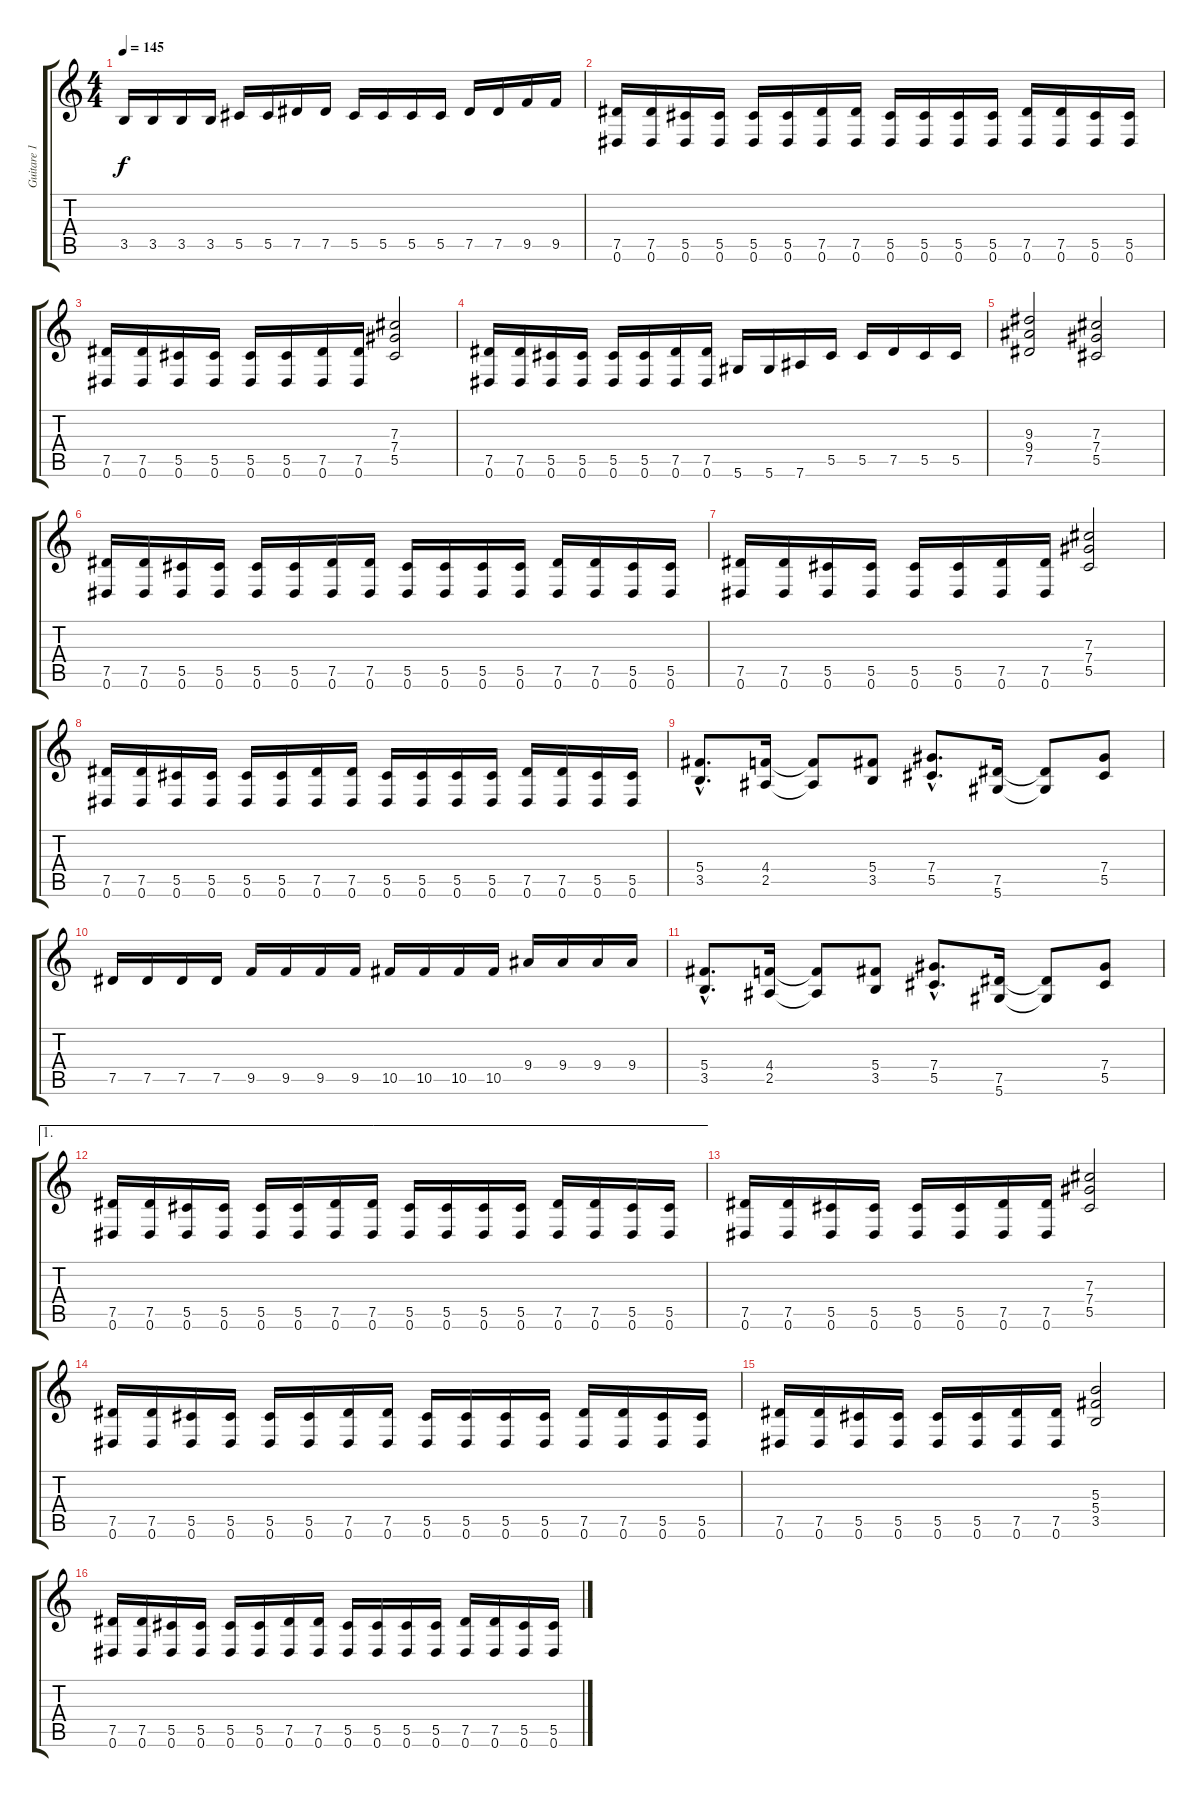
\track ("Guitare 1" "Guitare 1") {instrument distortionguitar}
\staff {score tabs}
\tuning (Eb4 Bb3 Gb3 Db3 Ab2 Eb2) {hide}
\ts (4 4)
\tempo 145
\clef g2
\ks c
3.5.16{dy f} 3.5.16 3.5.16 3.5.16 5.5.16 5.5.16 7.5.16 7.5.16 5.5.16 5.5.16 5.5.16 5.5.16 7.5.16 7.5.16 9.5.16 9.5.16 |
(7.5 0.6).16 (7.5 0.6).16 (5.5 0.6).16 (5.5 0.6).16 (5.5 0.6).16 (5.5 0.6).16 (7.5 0.6).16 (7.5 0.6).16 (5.5 0.6).16 (5.5 0.6).16 (5.5 0.6).16 (5.5 0.6).16 (7.5 0.6).16 (7.5 0.6).16 (5.5 0.6).16 (5.5 0.6).16 |
(7.5 0.6).16 (7.5 0.6).16 (5.5 0.6).16 (5.5 0.6).16 (5.5 0.6).16 (5.5 0.6).16 (7.5 0.6).16 (7.5 0.6).16 (7.3 7.4 5.5).2 |
(7.5 0.6).16 (7.5 0.6).16 (5.5 0.6).16 (5.5 0.6).16 (5.5 0.6).16 (5.5 0.6).16 (7.5 0.6).16 (7.5 0.6).16 5.6.16 5.6.16 7.6.16 5.5.16 5.5.16 7.5.16 5.5.16 5.5.16 |
(9.3 9.4 7.5).2 (7.3 7.4 5.5).2 |
(7.5 0.6).16 (7.5 0.6).16 (5.5 0.6).16 (5.5 0.6).16 (5.5 0.6).16 (5.5 0.6).16 (7.5 0.6).16 (7.5 0.6).16 (5.5 0.6).16 (5.5 0.6).16 (5.5 0.6).16 (5.5 0.6).16 (7.5 0.6).16 (7.5 0.6).16 (5.5 0.6).16 (5.5 0.6).16 |
(7.5 0.6).16 (7.5 0.6).16 (5.5 0.6).16 (5.5 0.6).16 (5.5 0.6).16 (5.5 0.6).16 (7.5 0.6).16 (7.5 0.6).16 (7.3 7.4 5.5).2 |
(7.5 0.6).16 (7.5 0.6).16 (5.5 0.6).16 (5.5 0.6).16 (5.5 0.6).16 (5.5 0.6).16 (7.5 0.6).16 (7.5 0.6).16 (5.5 0.6).16 (5.5 0.6).16 (5.5 0.6).16 (5.5 0.6).16 (7.5 0.6).16 (7.5 0.6).16 (5.5 0.6).16 (5.5 0.6).16 |
(5.4{hac} 3.5{hac}).8{d} (4.4 2.5).16 (4.4{t} 2.5{t}).8 (5.4 3.5).8 (7.4{hac} 5.5{hac}).8{d} (7.5 5.6).16 (7.5{t} 5.6{t}).8 (7.4 5.5).8 |
7.5.16 7.5.16 7.5.16 7.5.16 9.5.16 9.5.16 9.5.16 9.5.16 10.5.16 10.5.16 10.5.16 10.5.16 9.4.16 9.4.16 9.4.16 9.4.16 |
(5.4{hac} 3.5{hac}).8{d} (4.4 2.5).16 (4.4{t} 2.5{t}).8 (5.4 3.5).8 (7.4{hac} 5.5{hac}).8{d} (7.5 5.6).16 (7.5{t} 5.6{t}).8 (7.4 5.5).8 |
\ae 1
(7.5 0.6).16 (7.5 0.6).16 (5.5 0.6).16 (5.5 0.6).16 (5.5 0.6).16 (5.5 0.6).16 (7.5 0.6).16 (7.5 0.6).16 (5.5 0.6).16 (5.5 0.6).16 (5.5 0.6).16 (5.5 0.6).16 (7.5 0.6).16 (7.5 0.6).16 (5.5 0.6).16 (5.5 0.6).16 |
(7.5 0.6).16 (7.5 0.6).16 (5.5 0.6).16 (5.5 0.6).16 (5.5 0.6).16 (5.5 0.6).16 (7.5 0.6).16 (7.5 0.6).16 (7.3 7.4 5.5).2 |
(7.5 0.6).16 (7.5 0.6).16 (5.5 0.6).16 (5.5 0.6).16 (5.5 0.6).16 (5.5 0.6).16 (7.5 0.6).16 (7.5 0.6).16 (5.5 0.6).16 (5.5 0.6).16 (5.5 0.6).16 (5.5 0.6).16 (7.5 0.6).16 (7.5 0.6).16 (5.5 0.6).16 (5.5 0.6).16 |
(7.5 0.6).16 (7.5 0.6).16 (5.5 0.6).16 (5.5 0.6).16 (5.5 0.6).16 (5.5 0.6).16 (7.5 0.6).16 (7.5 0.6).16 (5.3 5.4 3.5).2 |
(7.5 0.6).16 (7.5 0.6).16 (5.5 0.6).16 (5.5 0.6).16 (5.5 0.6).16 (5.5 0.6).16 (7.5 0.6).16 (7.5 0.6).16 (5.5 0.6).16 (5.5 0.6).16 (5.5 0.6).16 (5.5 0.6).16 (7.5 0.6).16 (7.5 0.6).16 (5.5 0.6).16 (5.5 0.6).16
